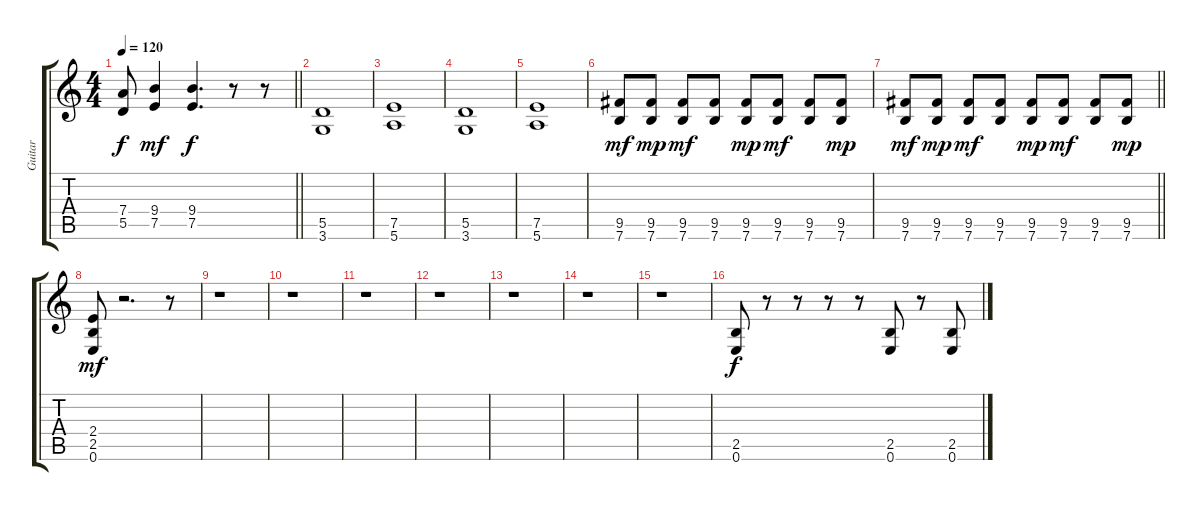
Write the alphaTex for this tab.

\track ("Guitar" "Guitar") {instrument overdrivenguitar}
\staff {score tabs}
\tuning (E4 B3 G3 D3 A2 E2) {hide}
\ts (4 4)
\tempo 120
\clef g2
\barLineRight lightlight
\ks c
(7.4 5.5).8{dy f} (9.4 7.5).4{dy mf} (9.4 7.5).4{d dy f} r.8 r.8 |
(5.5 3.6).1 |
(7.5 5.6).1 |
(5.5 3.6).1 |
(7.5 5.6).1 |
(9.5 7.6).8{dy mf} (9.5 7.6).8{dy mp} (9.5 7.6).8{dy mf} (9.5 7.6).8 (9.5 7.6).8{dy mp} (9.5 7.6).8{dy mf} (9.5 7.6).8 (9.5 7.6).8{dy mp} |
\barLineRight lightlight
(9.5 7.6).8{dy mf} (9.5 7.6).8{dy mp} (9.5 7.6).8{dy mf} (9.5 7.6).8 (9.5 7.6).8{dy mp} (9.5 7.6).8{dy mf} (9.5 7.6).8 (9.5 7.6).8{dy mp} |
(2.4 2.5 0.6).8{dy mf} r.2{d} r.8 |
r.1 |
r.1 |
r.1 |
r.1 |
r.1 |
r.1 |
r.1 |
(2.5 0.6).8{dy f} r.8 r.8 r.8 r.8 (2.5 0.6).8 r.8 (2.5 0.6).8
